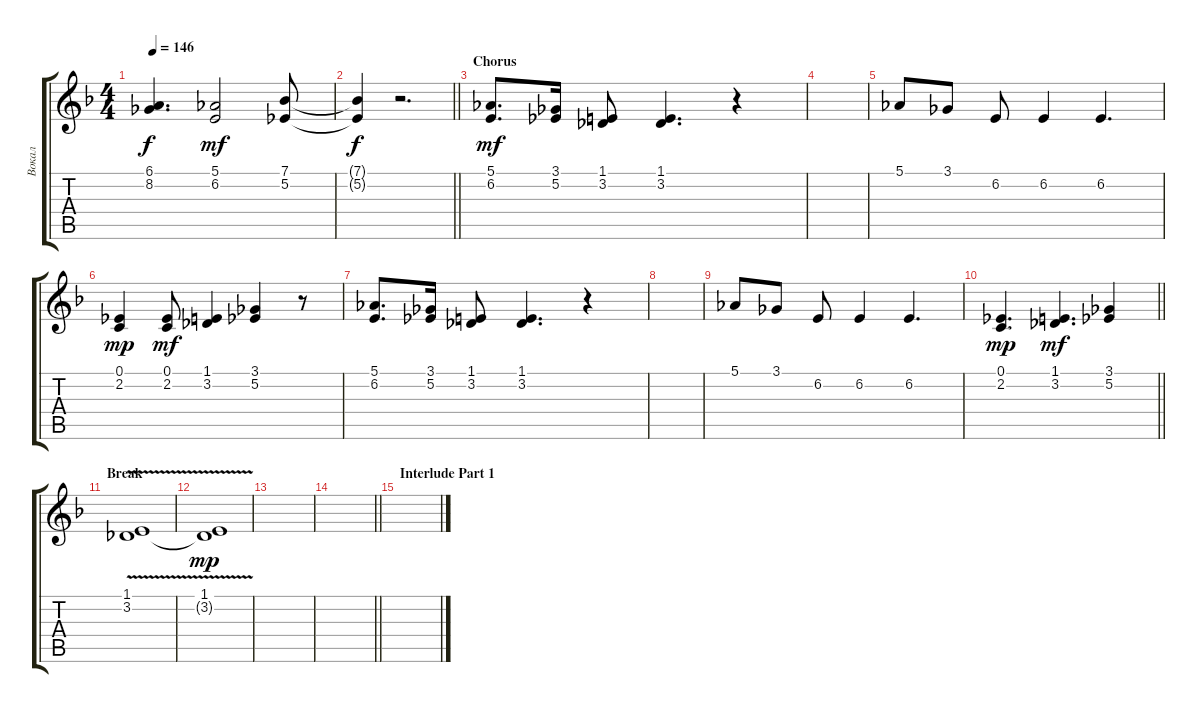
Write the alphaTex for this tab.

\track ("Вокал" "Вокал") {instrument trumpet}
\staff {score tabs}
\tuning (Eb4 Bb3 Gb3 Db3 Ab2 Eb2) {hide}
\ts (4 4)
\tempo 146
\clef g2
\ks dminor
(6.1{t} 8.2{t}).4{d dy f} (5.1 6.2).2{dy mf} (7.1 5.2).8 |
\barLineRight lightlight
(7.1{t} 5.2{t}).4{dy f} r.2{d} |
\section ("" "Chorus")
(5.1 6.2).8{d dy mf} (3.1 5.2).16 (1.1 3.2).8 (1.1 3.2).4{d} r.4 |
|
5.1.8 3.1.8 6.2.8 6.2.4 6.2.4{d} |
(0.1 2.2).4{dy mp} (0.1 2.2).8{dy mf} (1.1 3.2).4 (3.1 5.2).4 r.8 |
(5.1 6.2).8{d} (3.1 5.2).16 (1.1 3.2).8 (1.1 3.2).4{d} r.4 |
|
5.1.8 3.1.8 6.2.8 6.2.4 6.2.4{d} |
\barLineRight lightlight
(0.1 2.2).4{d dy mp} (1.1 3.2).4{d dy mf} (3.1 5.2).4 |
\section ("" "Break")
(1.1 3.2{v}).1 |
(1.1 3.2{t}).1{dy mp} |
|
\barLineRight lightlight
|
\section ("" "Interlude Part 1")
